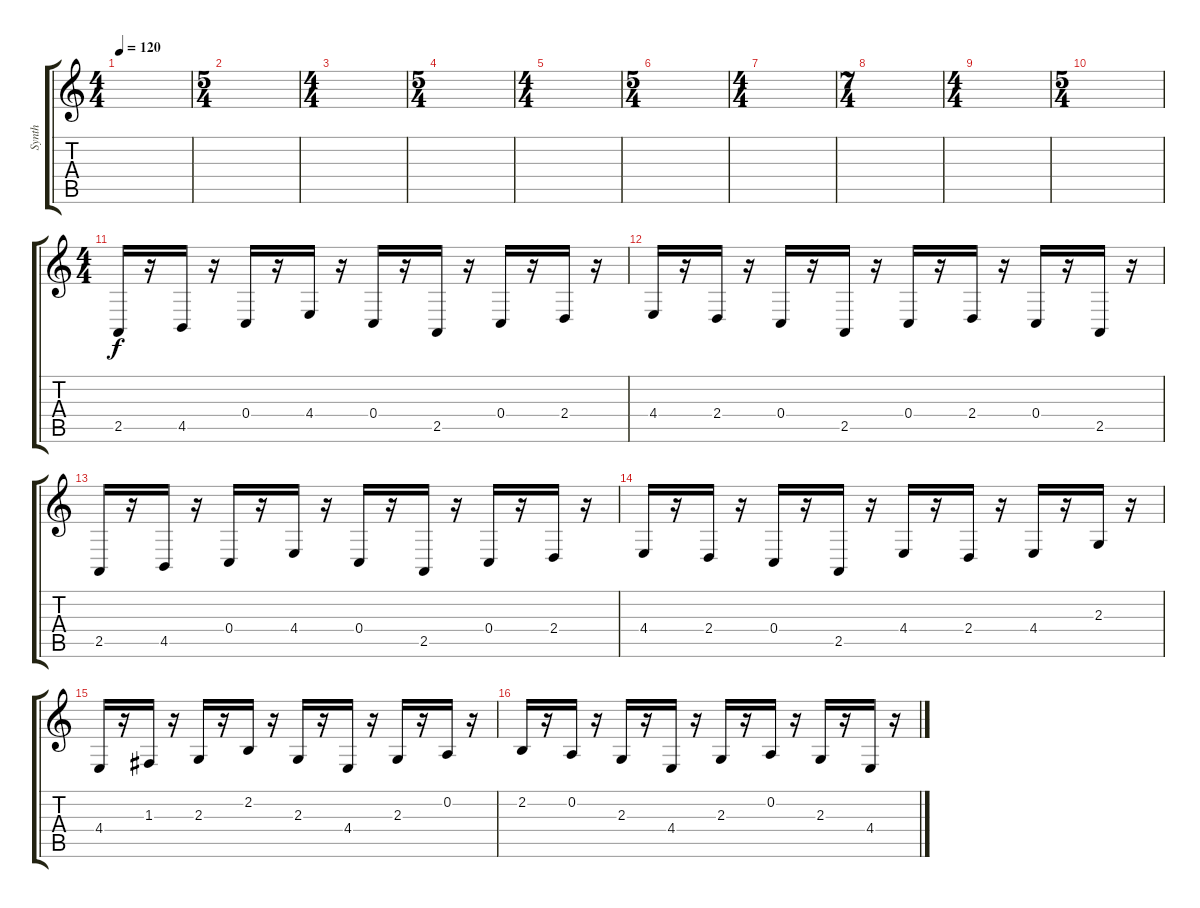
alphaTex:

\track ("Synth" "Synth") {instrument violin}
\staff {score tabs}
\tuning (D4 A3 F3 C3 G2 D2) {hide}
\ts (4 4)
\tempo 120
\clef g2
\ks c
|
\ts (5 4)
|
\ts (4 4)
|
\ts (5 4)
|
\ts (4 4)
|
\ts (5 4)
|
\ts (4 4)
|
\ts (7 4)
|
\ts (4 4)
|
\ts (5 4)
|
\ts (4 4)
2.5.16 r.16 4.5.16 r.16 0.4.16 r.16 4.4.16 r.16 0.4.16 r.16 2.5.16 r.16 0.4.16 r.16 2.4.16 r.16 |
4.4.16 r.16 2.4.16 r.16 0.4.16 r.16 2.5.16 r.16 0.4.16 r.16 2.4.16 r.16 0.4.16 r.16 2.5.16 r.16 |
2.5.16 r.16 4.5.16 r.16 0.4.16 r.16 4.4.16 r.16 0.4.16 r.16 2.5.16 r.16 0.4.16 r.16 2.4.16 r.16 |
4.4.16 r.16 2.4.16 r.16 0.4.16 r.16 2.5.16 r.16 4.4.16 r.16 2.4.16 r.16 4.4.16 r.16 2.3.16 r.16 |
4.4.16 r.16 1.3.16 r.16 2.3.16 r.16 2.2.16 r.16 2.3.16 r.16 4.4.16 r.16 2.3.16 r.16 0.2.16 r.16 |
2.2.16 r.16 0.2.16 r.16 2.3.16 r.16 4.4.16 r.16 2.3.16 r.16 0.2.16 r.16 2.3.16 r.16 4.4.16 r.16
